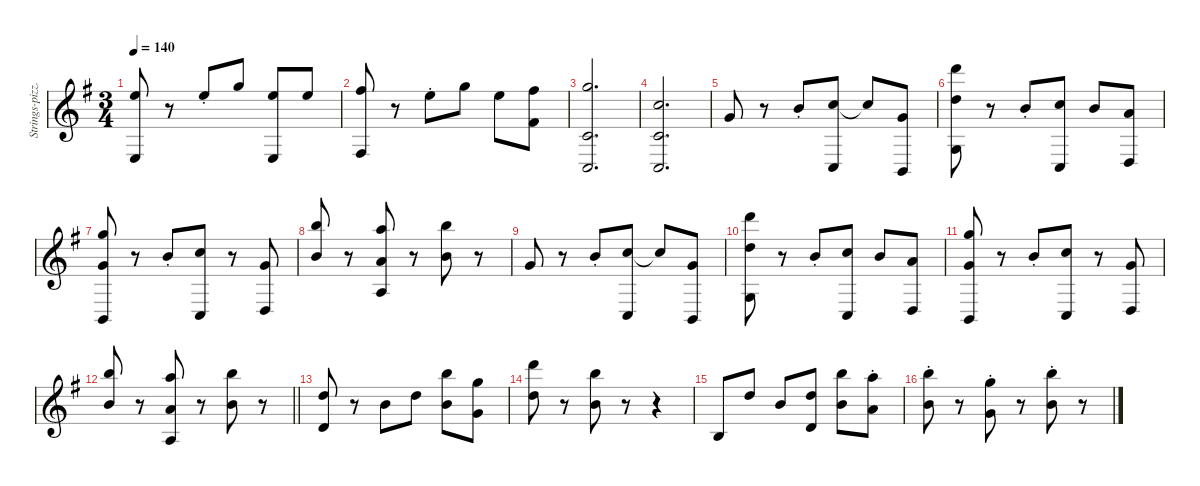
\defaultSystemsLayout 8
\hideDynamics
\bracketExtendMode groupsimilarinstruments
\firstSystemTrackNameMode fullname
\otherSystemsTrackNameOrientation horizontal
\track ("Strings-pizz." "vln.") {defaultSystemsLayout 32 instrument pizzicatostrings}
\staff {score}
\tuning (E4 B3 G3 D3 A2 E2)
\ts (3 4)
\tempo 140
\clef g2
\ks g
(17.2{acc forcenatural} 12.6{acc forcenatural}).8{dy mf beam Up} r.8{beam Up} 12.1{st acc forcenatural}.8{beam Up} 15.1{acc forcenatural}.8{beam Up} (12.1{acc forcenatural} 12.6{acc forcenatural}).8{beam Up} 17.2{acc forcenatural}.8{beam Up} |
(19.2{acc #} 14.6{acc #}).8{beam Up} r.8{beam Up} 12.1{st acc forcenatural}.8{beam Down} 15.1{acc forcenatural}.8{beam Down} 12.1{acc forcenatural}.8{beam Down} (19.2{acc #} 16.4{acc #}).8{beam Down} |
(20.2{acc forcenatural} 10.4{acc forcenatural} 8.6{acc forcenatural}).2{d beam Up} |
(13.2{acc forcenatural} 10.4{acc forcenatural} 8.6{acc forcenatural}).2{d beam Up} |
8.2{acc forcenatural}.8{dy mp beam Up} r.8{beam Up} 7.1{st acc forcenatural}.8{beam Up} (8.1{acc forcenatural} 8.6{acc forcenatural}).8{beam Up} 8.1{t acc forcenatural}.8{dy f beam Up} (8.2{acc forcenatural} 7.6{acc forcenatural}).8{dy mp beam Up} |
(22.1{acc forcenatural} 15.2{acc forcenatural} 15.6{acc forcenatural}).8{beam Down} r.8{beam Down} 7.1{st acc forcenatural}.8{beam Up} (8.1{acc forcenatural} 8.6{acc forcenatural}).8{beam Up} 7.1{acc forcenatural}.8{beam Up} (10.2{acc forcenatural} 10.6{acc forcenatural}).8{beam Up} |
(15.1{acc forcenatural} 8.2{acc forcenatural} 7.6{acc forcenatural}).8{beam Up} r.8{beam Up} 7.1{st acc forcenatural}.8{beam Up} (8.1{acc forcenatural} 8.6{acc forcenatural}).8{beam Up} r.8{beam Up} (8.2{acc forcenatural} 10.6{acc forcenatural}).8{beam Up} |
(19.1{acc forcenatural} 12.2{acc forcenatural}).8{beam Up} r.8{beam Up} (17.1{acc forcenatural} 10.2{acc forcenatural} 7.4{acc forcenatural}).8{beam Up} r.8{beam Up} (19.1{acc forcenatural} 12.2{acc forcenatural}).8{beam Down} r.8{beam Down} |
8.2{acc forcenatural}.8{beam Up} r.8{beam Up} 7.1{st acc forcenatural}.8{beam Up} (8.1{acc forcenatural} 8.6{acc forcenatural}).8{beam Up} 8.1{t acc forcenatural}.8{dy f beam Up} (8.2{acc forcenatural} 7.6{acc forcenatural}).8{dy mp beam Up} |
(22.1{acc forcenatural} 15.2{acc forcenatural} 15.6{acc forcenatural}).8{beam Down} r.8{beam Down} 7.1{st acc forcenatural}.8{beam Up} (8.1{acc forcenatural} 8.6{acc forcenatural}).8{beam Up} 7.1{acc forcenatural}.8{beam Up} (10.2{acc forcenatural} 10.6{acc forcenatural}).8{beam Up} |
(15.1{acc forcenatural} 8.2{acc forcenatural} 7.6{acc forcenatural}).8{beam Up} r.8{beam Up} 7.1{st acc forcenatural}.8{beam Up} (8.1{acc forcenatural} 8.6{acc forcenatural}).8{beam Up} r.8{beam Up} (8.2{acc forcenatural} 10.6{acc forcenatural}).8{beam Up} |
\barLineRight lightlight
(19.1{acc forcenatural} 12.2{acc forcenatural}).8{beam Up} r.8{beam Up} (17.1{acc forcenatural} 10.2{acc forcenatural} 7.4{acc forcenatural}).8{beam Up} r.8{beam Up} (19.1{acc forcenatural} 12.2{acc forcenatural}).8{beam Down} r.8{beam Down} |
(10.1{acc forcenatural} 12.4{acc forcenatural}).8{dy f beam Up} r.8{beam Up} 12.2{acc forcenatural}.8{beam Down} 15.2{acc forcenatural}.8{beam Down} (19.1{acc forcenatural} 12.2{acc forcenatural}).8{beam Down} (15.1{acc forcenatural} 12.3{acc forcenatural}).8{beam Down} |
(22.1{acc forcenatural} 15.2{acc forcenatural}).8{beam Down} r.8{beam Down} (19.1{acc forcenatural} 12.2{acc forcenatural}).8{beam Down} r.8{beam Down} r.4{beam Down} |
9.4{acc forcenatural}.8{beam Up} 15.2{acc forcenatural}.8{beam Up} 12.2{acc forcenatural}.8{beam Up} (15.2{acc forcenatural} 12.4{acc forcenatural}).8{beam Up} (19.1{acc forcenatural} 12.2{acc forcenatural}).8{beam Down} (17.1{acc forcenatural} 10.2{st acc forcenatural}).8{beam Down} |
(19.1{st acc forcenatural} 12.2{st acc forcenatural}).8{beam Down} r.8{beam Down} (15.1{st acc forcenatural} 12.3{st acc forcenatural}).8{beam Down} r.8{beam Down} (19.1{st acc forcenatural} 12.2{st acc forcenatural}).8{beam Down} r.8{beam Down}
